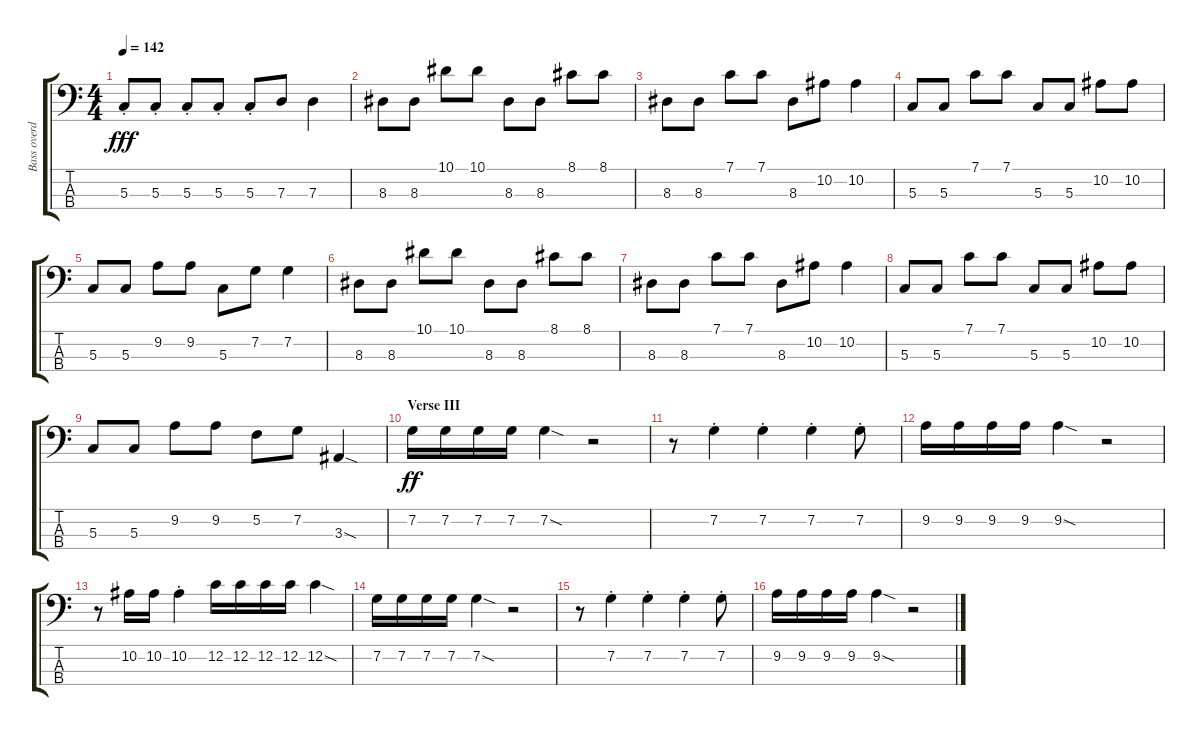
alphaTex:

\track ("Bass overdub" "Bass overd") {instrument distortionguitar}
\staff {score tabs}
\tuning (F2 C2 G1 D1) {hide}
\ts (4 4)
\tempo 142
\clef f4
\ks c
5.3{st}.8{dy fff} 5.3{st}.8 5.3{st}.8 5.3{st}.8 5.3{st}.8 7.3.8 7.3.4 |
8.3.8 8.3.8 10.1.8 10.1.8 8.3.8 8.3.8 8.1.8 8.1.8 |
8.3.8 8.3.8 7.1.8 7.1.8 8.3.8 10.2.8 10.2.4 |
5.3.8 5.3.8 7.1.8 7.1.8 5.3.8 5.3.8 10.2.8 10.2.8 |
5.3.8 5.3.8 9.2.8 9.2.8 5.3.8 7.2.8 7.2.4 |
8.3.8 8.3.8 10.1.8 10.1.8 8.3.8 8.3.8 8.1.8 8.1.8 |
8.3.8 8.3.8 7.1.8 7.1.8 8.3.8 10.2.8 10.2.4 |
5.3.8 5.3.8 7.1.8 7.1.8 5.3.8 5.3.8 10.2.8 10.2.8 |
5.3.8 5.3.8 9.2.8 9.2.8 5.2.8 7.2.8 3.3{sod}.4 |
\section ("" "Verse III")
7.2.16{dy ff} 7.2.16 7.2.16 7.2.16 7.2{sod}.4 r.2 |
r.8 7.2{st}.4 7.2{st}.4 7.2{st}.4 7.2{st}.8 |
9.2.16 9.2.16 9.2.16 9.2.16 9.2{sod}.4 r.2 |
r.8 10.2.16 10.2.16 10.2{st}.4 12.2.16 12.2.16 12.2.16 12.2.16 12.2{sod}.4 |
7.2.16 7.2.16 7.2.16 7.2.16 7.2{sod}.4 r.2 |
r.8 7.2{st}.4 7.2{st}.4 7.2{st}.4 7.2{st}.8 |
9.2.16 9.2.16 9.2.16 9.2.16 9.2{sod}.4 r.2
